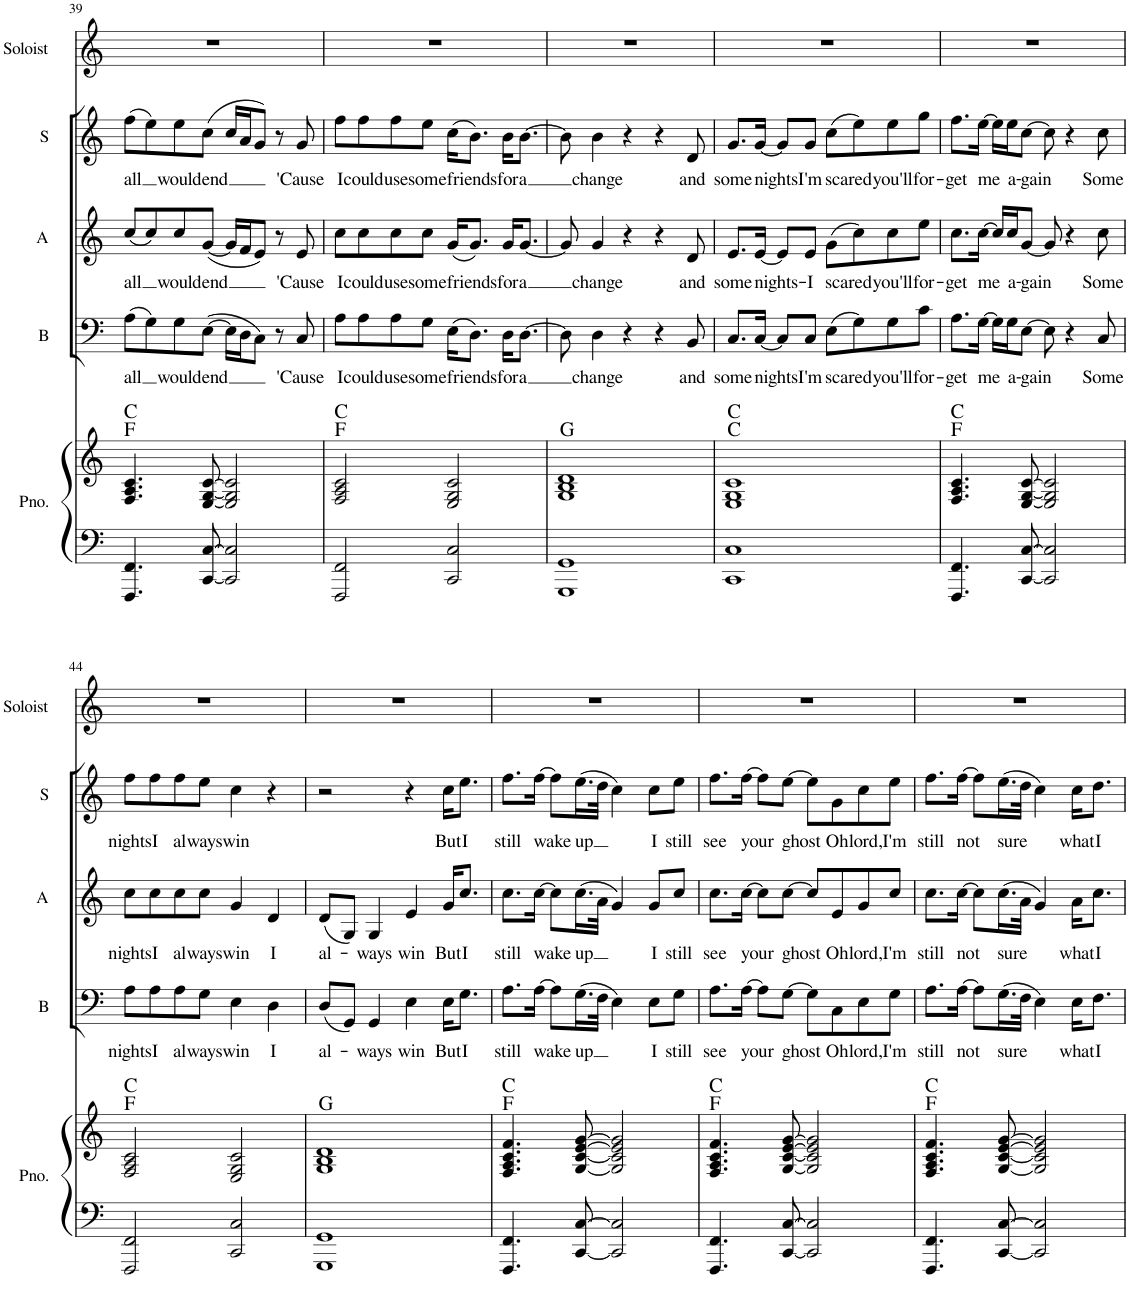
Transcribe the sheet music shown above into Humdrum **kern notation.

**kern	**kern	**harte	**kern	**text	**kern	**text	**kern	**text	**kern
*part5	*part5	*part5	*part4	*part4	*part3	*part3	*part2	*part2	*part1
*staff6	*staff5	*	*staff4	*staff4	*staff3	*staff3	*staff2	*staff2	*staff1
*I"Piano	*	*	*I"Bass	*	*I"Alto	*	*I"Soprano	*	*I"Soloist
*I'Pno.	*	*	*I'B	*	*I'A	*	*I'S	*	*I'Soloist
!!LO:PB:g=z
*clefF4	*clefG2	*	*clefF4	*	*clefG2	*	*clefG2	*	*clefG2
*k[]	*k[]	*	*k[]	*	*k[]	*	*k[]	*	*k[]
*M4/4	*M4/4	*	*M4/4	*	*M4/4	*	*M4/4	*	*M4/4
=39	=39	=39	=39	=39	=39	=39	=39	=39	=39
!	!	!	!	!LO:LY:b	!	!LO:LY:b	!	!LO:LY:b	!
4.FFF/ 4.FF/	4.F/ 4.A/ 4.c/	F:maj C:maj	(8A\L	all	(8cc/L	all	(8ff\L	all	1r
.	.	.	8G\)	.	8cc/)	.	8ee\)	.	.
!	!	!	!	!LO:LY:b	!	!LO:LY:b	!	!LO:LY:b	!
.	.	.	8G\	would	8cc/	would	8ee\	would	.
!	!	!	!	!LO:LY:b	!	!LO:LY:b	!	!LO:LY:b	!
[8CC/ [8C/	[8E/ [8G/ [8c/	.	([8E\J	end	([8g/J	end	(8cc\J	end	.
2CC/] 2C/]	2E/] 2G/] 2c/]	.	16E\LL]	.	16g/LL]	.	16cc/LL	.	.
.	.	.	16D\J	.	16f/J	.	16a/J	.	.
.	.	.	8C\J)	.	8e/J)	.	8g/J)	.	.
.	.	.	8r	.	8r	.	8r	.	.
!	!	!	!	!LO:LY:b	!	!LO:LY:b	!	!LO:LY:b	!
.	.	.	8C/	'Cause	8e/	'Cause	8g/	'Cause	.
=40	=40	=40	=40	=40	=40	=40	=40	=40	=40
!	!	!	!	!LO:LY:b	!	!LO:LY:b	!	!LO:LY:b	!
2FFF/ 2FF/	2F/ 2A/ 2c/	F:maj C:maj	8A\L	I	8cc\L	I	8ff\L	I	1r
!	!	!	!	!LO:LY:b	!	!LO:LY:b	!	!LO:LY:b	!
.	.	.	8A\	could	8cc\	could	8ff\	could	.
!	!	!	!	!LO:LY:b	!	!LO:LY:b	!	!LO:LY:b	!
.	.	.	8A\	use	8cc\	use	8ff\	use	.
!	!	!	!	!LO:LY:b	!	!LO:LY:b	!	!LO:LY:b	!
.	.	.	8G\J	some	8cc\J	some	8ee\J	some	.
!	!	!	!	!LO:LY:b	!	!LO:LY:b	!	!LO:LY:b	!
2CC/ 2C/	2E/ 2G/ 2c/	.	(16E\KL	friends-	(16g/KL	friends-	(16cc\KL	friends-	.
.	.	.	8.D\J)	.	8.g/J)	.	8.b\J)	.	.
!	!	!	!	!LO:LY:b	!	!LO:LY:b	!	!LO:LY:b	!
.	.	.	16D\KL	-for	16g/KL	-for	16b\KL	-for	.
!	!	!	!	!LO:LY:b	!	!LO:LY:b	!	!LO:LY:b	!
.	.	.	[8.D\J	a	[8.g/J	a	[8.b\J	a	.
=41	=41	=41	=41	=41	=41	=41	=41	=41	=41
1GGG 1GG	1G 1B 1d	G:maj	8D\]	.	8g/]	.	8b\]	.	1r
!	!	!	!	!LO:LY:b	!	!LO:LY:b	!	!LO:LY:b	!
.	.	.	4D\	change	4g/	change	4b\	change	.
.	.	.	4r	.	4r	.	4r	.	.
.	.	.	4r	.	4r	.	4r	.	.
!	!	!	!	!LO:LY:b	!	!LO:LY:b	!	!LO:LY:b	!
.	.	.	8BB/	and	8d/	and	8d/	and	.
=42	=42	=42	=42	=42	=42	=42	=42	=42	=42
!	!	!	!	!LO:LY:b	!	!LO:LY:b	!	!LO:LY:b	!
1CC 1C	1E 1G 1c	C:maj C:maj	8.C/L	some	8.e/L	some	8.g/L	some	1r
!	!	!	!	!LO:LY:b	!	!LO:LY:b	!	!LO:LY:b	!
.	.	.	[16C/Jk	nights-	[16e/Jk	nights-	[16g/Jk	nights-	.
.	.	.	8C/L]	.	8e/L]	.	8g/L]	.	.
!	!	!	!	!LO:LY:b	!	!LO:LY:b	!	!LO:LY:b	!
.	.	.	8C/J	-I'm	8e/J	-I	8g/J	-I'm	.
!	!	!	!	!LO:LY:b	!	!LO:LY:b	!	!LO:LY:b	!
.	.	.	(8E\L	scared	(8g\L	scared	(8cc\L	scared-	.
.	.	.	8G\)	.	8cc\)	.	8ee\)	.	.
!	!	!	!	!LO:LY:b	!	!LO:LY:b	!	!LO:LY:b	!
.	.	.	8G\	you'll	8cc\	you'll	8ee\	-you'll	.
!	!	!	!	!LO:LY:b	!	!LO:LY:b	!	!LO:LY:b	!
.	.	.	8c\J	for-	8ee\J	for-	8gg\J	for-	.
=43	=43	=43	=43	=43	=43	=43	=43	=43	=43
!	!	!	!	!LO:LY:b	!	!LO:LY:b	!	!LO:LY:b	!
4.FFF/ 4.FF/	4.F/ 4.A/ 4.c/	F:maj C:maj	8.A\L	-get	8.cc\L	-get	8.ff\L	-get	1r
!	!	!	!	!LO:LY:b	!	!LO:LY:b	!	!LO:LY:b	!
.	.	.	[16G\Jk	me	[16cc\Jk	me	[16ee\Jk	me	.
.	.	.	16G\LL]	.	16cc/LL]	.	16ee\LL]	.	.
!	!	!	!	!LO:LY:b	!	!LO:LY:b	!	!LO:LY:b	!
.	.	.	16G\J	a-	16cc/J	a-	16ee\J	a-	.
!	!	!	!	!LO:LY:b	!	!LO:LY:b	!	!LO:LY:b	!
[8CC/ [8C/	[8E/ [8G/ [8c/	.	[8E\J	-gain	[8g/J	-gain	[8cc\J	-gain	.
2CC/] 2C/]	2E/] 2G/] 2c/]	.	8E\]	.	8g/]	.	8cc\]	.	.
.	.	.	4r	.	4r	.	4r	.	.
!	!	!	!	!LO:LY:b	!	!LO:LY:b	!	!LO:LY:b	!
.	.	.	8C/	Some	8cc\	Some	8cc\	Some	.
!!LO:LB:g=z
=44	=44	=44	=44	=44	=44	=44	=44	=44	=44
!	!	!	!	!LO:LY:b	!	!LO:LY:b	!	!LO:LY:b	!
2FFF/ 2FF/	2F/ 2A/ 2c/	F:maj C:maj	8A\L	nights	8cc\L	nights	8ff\L	nights	1r
!	!	!	!	!LO:LY:b	!	!LO:LY:b	!	!LO:LY:b	!
.	.	.	8A\	I	8cc\	I	8ff\	I	.
!	!	!	!	!LO:LY:b	!	!LO:LY:b	!	!LO:LY:b	!
.	.	.	8A\	al-	8cc\	al-	8ff\	al-	.
!	!	!	!	!LO:LY:b	!	!LO:LY:b	!	!LO:LY:b	!
.	.	.	8G\J	-ways	8cc\J	-ways	8ee\J	-ways	.
!	!	!	!	!LO:LY:b	!	!LO:LY:b	!	!LO:LY:b	!
2CC/ 2C/	2E/ 2G/ 2c/	.	4E\	win	4g/	win	4cc\	win	.
!	!	!	!	!LO:LY:b	!	!LO:LY:b	!	!	!
.	.	.	4D\	I	4d/	I	4r	.	.
=45	=45	=45	=45	=45	=45	=45	=45	=45	=45
!	!	!	!	!LO:LY:b	!	!LO:LY:b	!	!	!
1GGG 1GG	1G 1B 1d	G:maj	(8D/L	al-	(8d/L	al-	2r	.	1r
.	.	.	8GG/J)	.	8G/J)	.	.	.	.
!	!	!	!	!LO:LY:b	!	!LO:LY:b	!	!	!
.	.	.	4GG/	-ways	4G/	-ways	.	.	.
!	!	!	!	!LO:LY:b	!	!LO:LY:b	!	!	!
.	.	.	4E\	win	4e/	win	4r	.	.
!	!	!	!	!LO:LY:b	!	!LO:LY:b	!	!LO:LY:b	!
.	.	.	16E\KL	But	16g/KL	But	16cc\KL	But	.
!	!	!	!	!LO:LY:b	!	!LO:LY:b	!	!LO:LY:b	!
.	.	.	8.G\J	I	8.cc/J	I	8.ee\J	I	.
=46	=46	=46	=46	=46	=46	=46	=46	=46	=46
!	!	!	!	!LO:LY:b	!	!LO:LY:b	!	!LO:LY:b	!
4.FFF/ 4.FF/	4.F/ 4.A/ 4.c/ 4.f/	F:maj C:maj	8.A\L	still	8.cc\L	still	8.ff\L	still	1r
!	!	!	!	!LO:LY:b	!	!LO:LY:b	!	!LO:LY:b	!
.	.	.	[16A\Jk	wake	[16cc\Jk	wake	[16ff\Jk	wake	.
.	.	.	8A\L]	.	8cc\L]	.	8ff\L]	.	.
!	!	!	!	!LO:LY:b	!	!LO:LY:b	!	!LO:LY:b	!
[8CC/ [8C/	[8G/ [8c/ [8e/ [8g/	.	(16.G\L	up	(16.cc\L	up	(16.ee\L	up	.
.	.	.	32F\JJk	.	32a\JJk	.	32dd\JJk	.	.
2CC/] 2C/]	2G/] 2c/] 2e/] 2g/]	.	4E\)	.	4g/)	.	4cc\)	.	.
!	!	!	!	!LO:LY:b	!	!LO:LY:b	!	!LO:LY:b	!
.	.	.	8E\L	I	8g/L	I	8cc\L	I	.
!	!	!	!	!LO:LY:b	!	!LO:LY:b	!	!LO:LY:b	!
.	.	.	8G\J	still	8cc/J	still	8ee\J	still	.
=47	=47	=47	=47	=47	=47	=47	=47	=47	=47
!	!	!	!	!LO:LY:b	!	!LO:LY:b	!	!LO:LY:b	!
4.FFF/ 4.FF/	4.F/ 4.A/ 4.c/ 4.f/	F:maj C:maj	8.A\L	see	8.cc\L	see	8.ff\L	see	1r
!	!	!	!	!LO:LY:b	!	!LO:LY:b	!	!LO:LY:b	!
.	.	.	[16A\Jk	your	[16cc\Jk	your	[16ff\Jk	your	.
.	.	.	8A\L]	.	8cc\L]	.	8ff\L]	.	.
!	!	!	!	!LO:LY:b	!	!LO:LY:b	!	!LO:LY:b	!
[8CC/ [8C/	[8G/ [8c/ [8e/ [8g/	.	[8G\J	ghost	[8cc\J	ghost	[8ee\J	ghost	.
2CC/] 2C/]	2G/] 2c/] 2e/] 2g/]	.	8G\L]	.	8cc/L]	.	8ee\L]	.	.
!	!	!	!	!LO:LY:b	!	!LO:LY:b	!	!LO:LY:b	!
.	.	.	8C\	Oh	8e/	Oh	8g\	Oh	.
!	!	!	!	!LO:LY:b	!	!LO:LY:b	!	!LO:LY:b	!
.	.	.	8E\	lord,	8g/	lord,	8cc\	lord,	.
!	!	!	!	!LO:LY:b	!	!LO:LY:b	!	!LO:LY:b	!
.	.	.	8G\J	I'm	8cc/J	I'm	8ee\J	I'm	.
=48	=48	=48	=48	=48	=48	=48	=48	=48	=48
!	!	!	!	!LO:LY:b	!	!LO:LY:b	!	!LO:LY:b	!
4.FFF/ 4.FF/	4.F/ 4.A/ 4.c/ 4.f/	F:maj C:maj	8.A\L	still	8.cc\L	still	8.ff\L	still	1r
!	!	!	!	!LO:LY:b	!	!LO:LY:b	!	!LO:LY:b	!
.	.	.	[16A\Jk	not	[16cc\Jk	not	[16ff\Jk	not	.
.	.	.	8A\L]	.	8cc\L]	.	8ff\L]	.	.
!	!	!	!	!LO:LY:b	!	!LO:LY:b	!	!LO:LY:b	!
[8CC/ [8C/	[8G/ [8c/ [8e/ [8g/	.	(16.G\L	sure	(16.cc\L	sure	(16.ee\L	sure	.
.	.	.	32F\JJk	.	32a\JJk	.	32dd\JJk	.	.
2CC/] 2C/]	2G/] 2c/] 2e/] 2g/]	.	4E\)	.	4g/)	.	4cc\)	.	.
!	!	!	!	!LO:LY:b	!	!LO:LY:b	!	!LO:LY:b	!
.	.	.	16E\KL	what	16a\KL	what	16cc\KL	what	.
!	!	!	!	!LO:LY:b	!	!LO:LY:b	!	!LO:LY:b	!
.	.	.	8.F\J	I	8.cc\J	I	8.dd\J	I	.
=	=	=	=	=	=	=	=	=	=
*-	*-	*-	*-	*-	*-	*-	*-	*-	*-
